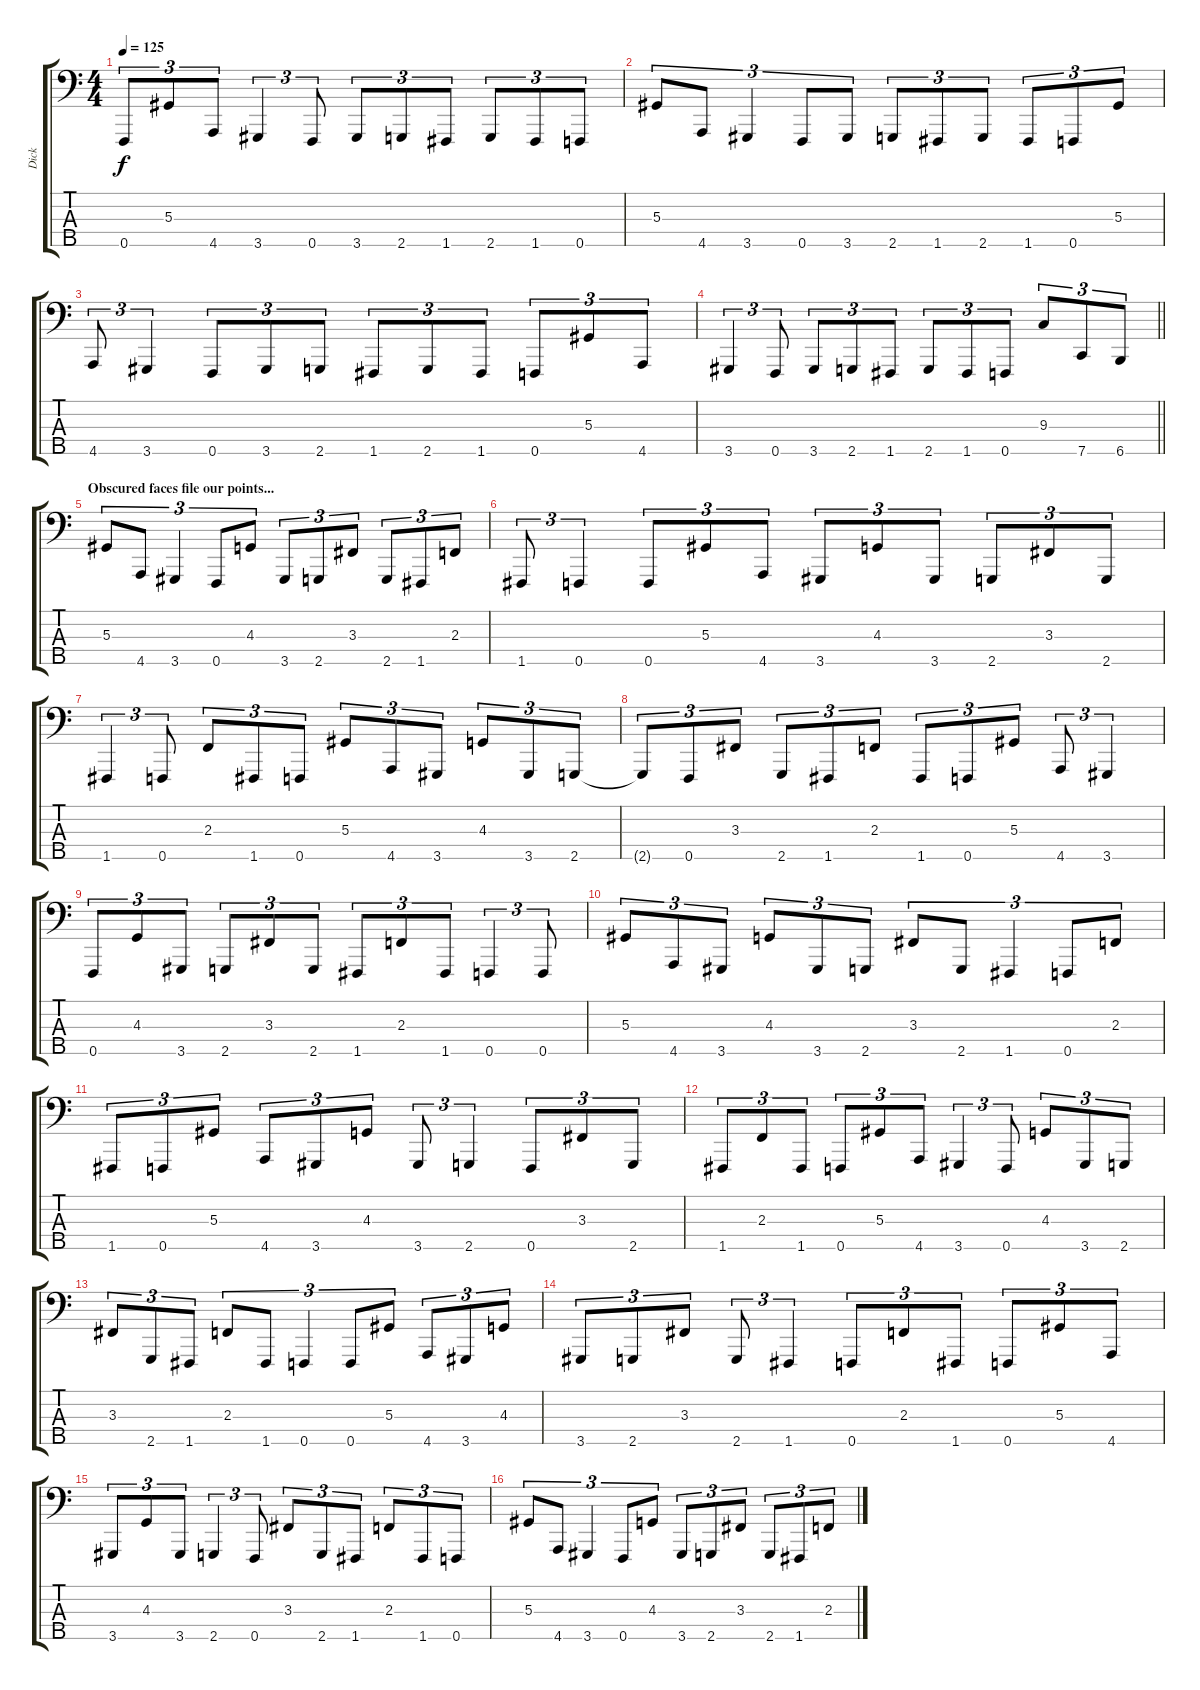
\track ("Dick" "Dick") {instrument electricbasspick}
\staff {score tabs}
\tuning (Db2 Ab1 Eb1 Bb0 F0) {hide}
\ts (4 4)
\tempo 125
\clef f4
\ks c
0.5.8{tu (3 2) dy f} 5.3.8{tu (3 2)} 4.5.8{tu (3 2)} 3.5.4{tu (3 2)} 0.5.8{tu (3 2)} 3.5.8{tu (3 2)} 2.5.8{tu (3 2)} 1.5.8{tu (3 2)} 2.5.8{tu (3 2)} 1.5.8{tu (3 2)} 0.5.8{tu (3 2)} |
5.3.8{tu (3 2)} 4.5.8{tu (3 2)} 3.5.4{tu (3 2)} 0.5.8{tu (3 2)} 3.5.8{tu (3 2)} 2.5.8{tu (3 2)} 1.5.8{tu (3 2)} 2.5.8{tu (3 2)} 1.5.8{tu (3 2)} 0.5.8{tu (3 2)} 5.3.8{tu (3 2)} |
4.5.8{tu (3 2)} 3.5.4{tu (3 2)} 0.5.8{tu (3 2)} 3.5.8{tu (3 2)} 2.5.8{tu (3 2)} 1.5.8{tu (3 2)} 2.5.8{tu (3 2)} 1.5.8{tu (3 2)} 0.5.8{tu (3 2)} 5.3.8{tu (3 2)} 4.5.8{tu (3 2)} |
\barLineRight lightlight
3.5.4{tu (3 2)} 0.5.8{tu (3 2)} 3.5.8{tu (3 2)} 2.5.8{tu (3 2)} 1.5.8{tu (3 2)} 2.5.8{tu (3 2)} 1.5.8{tu (3 2)} 0.5.8{tu (3 2)} 9.3.8{tu (3 2)} 7.5.8{tu (3 2)} 6.5.8{tu (3 2)} |
\section ("" "Obscured faces file our points...")
5.3.8{tu (3 2)} 4.5.8{tu (3 2)} 3.5.4{tu (3 2)} 0.5.8{tu (3 2)} 4.3.8{tu (3 2)} 3.5.8{tu (3 2)} 2.5.8{tu (3 2)} 3.3.8{tu (3 2)} 2.5.8{tu (3 2)} 1.5.8{tu (3 2)} 2.3.8{tu (3 2)} |
1.5.8{tu (3 2)} 0.5.4{tu (3 2)} 0.5.8{tu (3 2)} 5.3.8{tu (3 2)} 4.5.8{tu (3 2)} 3.5.8{tu (3 2)} 4.3.8{tu (3 2)} 3.5.8{tu (3 2)} 2.5.8{tu (3 2)} 3.3.8{tu (3 2)} 2.5.8{tu (3 2)} |
1.5.4{tu (3 2)} 0.5.8{tu (3 2)} 2.3.8{tu (3 2)} 1.5.8{tu (3 2)} 0.5.8{tu (3 2)} 5.3.8{tu (3 2)} 4.5.8{tu (3 2)} 3.5.8{tu (3 2)} 4.3.8{tu (3 2)} 3.5.8{tu (3 2)} 2.5.8{tu (3 2)} |
2.5{t}.8{tu (3 2)} 0.5.8{tu (3 2)} 3.3.8{tu (3 2)} 2.5.8{tu (3 2)} 1.5.8{tu (3 2)} 2.3.8{tu (3 2)} 1.5.8{tu (3 2)} 0.5.8{tu (3 2)} 5.3.8{tu (3 2)} 4.5.8{tu (3 2)} 3.5.4{tu (3 2)} |
0.5.8{tu (3 2)} 4.3.8{tu (3 2)} 3.5.8{tu (3 2)} 2.5.8{tu (3 2)} 3.3.8{tu (3 2)} 2.5.8{tu (3 2)} 1.5.8{tu (3 2)} 2.3.8{tu (3 2)} 1.5.8{tu (3 2)} 0.5.4{tu (3 2)} 0.5.8{tu (3 2)} |
5.3.8{tu (3 2)} 4.5.8{tu (3 2)} 3.5.8{tu (3 2)} 4.3.8{tu (3 2)} 3.5.8{tu (3 2)} 2.5.8{tu (3 2)} 3.3.8{tu (3 2)} 2.5.8{tu (3 2)} 1.5.4{tu (3 2)} 0.5.8{tu (3 2)} 2.3.8{tu (3 2)} |
1.5.8{tu (3 2)} 0.5.8{tu (3 2)} 5.3.8{tu (3 2)} 4.5.8{tu (3 2)} 3.5.8{tu (3 2)} 4.3.8{tu (3 2)} 3.5.8{tu (3 2)} 2.5.4{tu (3 2)} 0.5.8{tu (3 2)} 3.3.8{tu (3 2)} 2.5.8{tu (3 2)} |
1.5.8{tu (3 2)} 2.3.8{tu (3 2)} 1.5.8{tu (3 2)} 0.5.8{tu (3 2)} 5.3.8{tu (3 2)} 4.5.8{tu (3 2)} 3.5.4{tu (3 2)} 0.5.8{tu (3 2)} 4.3.8{tu (3 2)} 3.5.8{tu (3 2)} 2.5.8{tu (3 2)} |
3.3.8{tu (3 2)} 2.5.8{tu (3 2)} 1.5.8{tu (3 2)} 2.3.8{tu (3 2)} 1.5.8{tu (3 2)} 0.5.4{tu (3 2)} 0.5.8{tu (3 2)} 5.3.8{tu (3 2)} 4.5.8{tu (3 2)} 3.5.8{tu (3 2)} 4.3.8{tu (3 2)} |
3.5.8{tu (3 2)} 2.5.8{tu (3 2)} 3.3.8{tu (3 2)} 2.5.8{tu (3 2)} 1.5.4{tu (3 2)} 0.5.8{tu (3 2)} 2.3.8{tu (3 2)} 1.5.8{tu (3 2)} 0.5.8{tu (3 2)} 5.3.8{tu (3 2)} 4.5.8{tu (3 2)} |
3.5.8{tu (3 2)} 4.3.8{tu (3 2)} 3.5.8{tu (3 2)} 2.5.4{tu (3 2)} 0.5.8{tu (3 2)} 3.3.8{tu (3 2)} 2.5.8{tu (3 2)} 1.5.8{tu (3 2)} 2.3.8{tu (3 2)} 1.5.8{tu (3 2)} 0.5.8{tu (3 2)} |
5.3.8{tu (3 2)} 4.5.8{tu (3 2)} 3.5.4{tu (3 2)} 0.5.8{tu (3 2)} 4.3.8{tu (3 2)} 3.5.8{tu (3 2)} 2.5.8{tu (3 2)} 3.3.8{tu (3 2)} 2.5.8{tu (3 2)} 1.5.8{tu (3 2)} 2.3.8{tu (3 2)}
